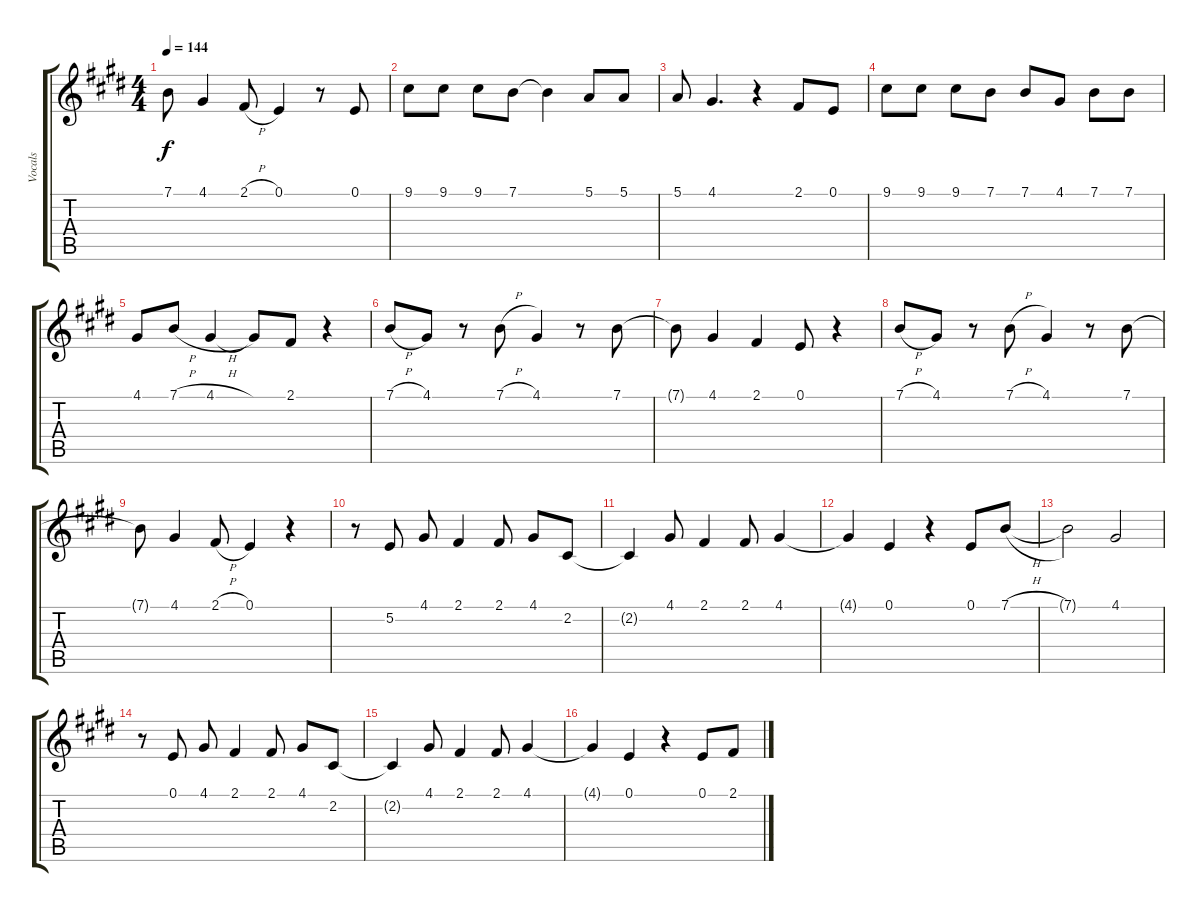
\track ("Vocals" "Vocals") {instrument altosax}
\staff {score tabs}
\tuning (E4 B3 G3 D3 A2 E2) {hide}
\ts (4 4)
\tempo 144
\clef g2
\ks e
7.1{t}.8{dy f} 4.1.4 2.1{h}.8 0.1.4 r.8 0.1.8 |
9.1.8 9.1.8 9.1.8 7.1.8 7.1{t}.4 5.1.8 5.1.8 |
5.1.8 4.1.4{d} r.4 2.1.8 0.1.8 |
9.1.8 9.1.8 9.1.8 7.1.8 7.1.8 4.1.8 7.1.8 7.1.8 |
4.1.8 7.1{h}.8 4.1{h}.4 4.1{t}.8 2.1.8 r.4 |
7.1{h}.8 4.1.8 r.8 7.1{h}.8 4.1.4 r.8 7.1.8 |
7.1{t}.8 4.1.4 2.1.4 0.1.8 r.4 |
7.1{h}.8 4.1.8 r.8 7.1{h}.8 4.1.4 r.8 7.1.8 |
7.1{t}.8 4.1.4 2.1{h}.8 0.1.4 r.4 |
r.8 5.2.8 4.1.8 2.1.4 2.1.8 4.1.8 2.2.8 |
2.2{t}.4 4.1.8 2.1.4 2.1.8 4.1.4 |
4.1{t}.4 0.1.4 r.4 0.1.8 7.1{h}.8 |
7.1{t}.2 4.1.2 |
r.8 0.1.8 4.1.8 2.1.4 2.1.8 4.1.8 2.2.8 |
2.2{t}.4 4.1.8 2.1.4 2.1.8 4.1.4 |
4.1{t}.4 0.1.4 r.4 0.1.8 2.1.8
